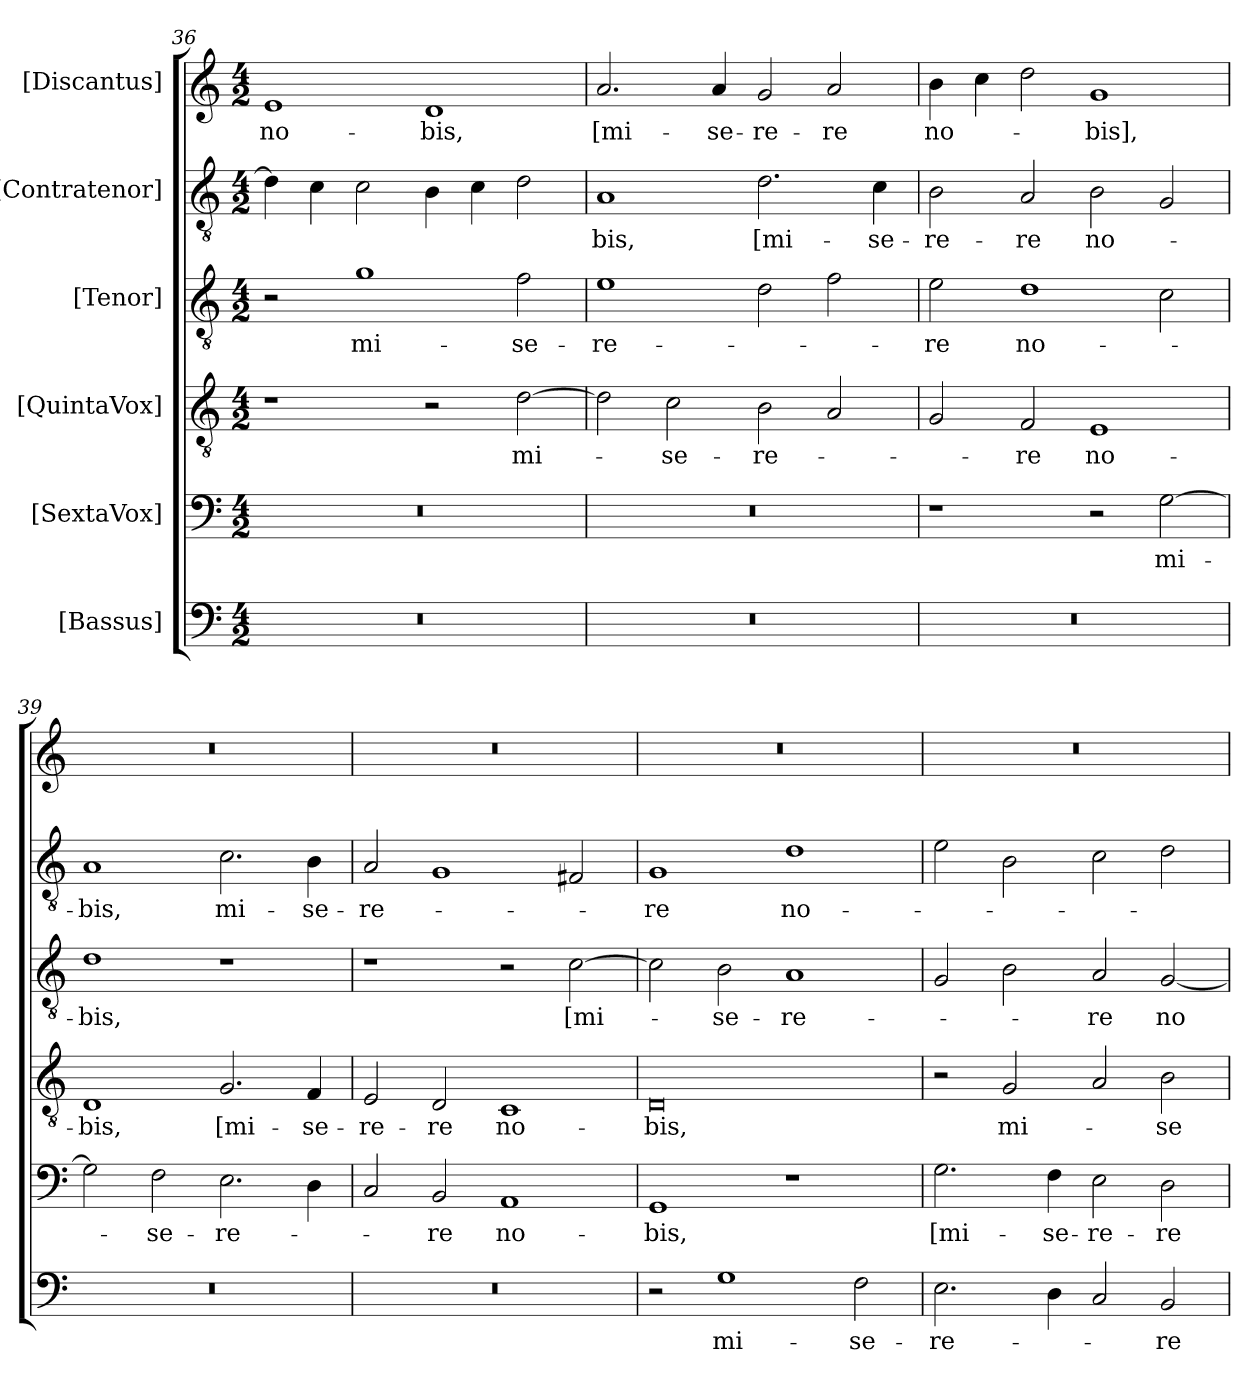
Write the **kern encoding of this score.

**kern	**text	**kern	**text	**kern	**text	**kern	**text	**kern	**text	**kern	**text
*part6	*part6	*part5	*part5	*part4	*part4	*part3	*part3	*part2	*part2	*part1	*part1
*staff6	*staff6	*staff5	*staff5	*staff4	*staff4	*staff3	*staff3	*staff2	*staff2	*staff1	*staff1
*I"[Bassus]	*	*I"[SextaVox]	*	*I"[QuintaVox]	*	*I"[Tenor]	*	*I"[Contratenor]	*	*I"[Discantus]	*
*clefF4	*	*clefF4	*	*clefGv2	*	*clefGv2	*	*clefGv2	*	*clefG2	*
*k[]	*	*k[]	*	*k[]	*	*k[]	*	*k[]	*	*k[]	*
*M4/2	*	*M4/2	*	*M4/2	*	*M4/2	*	*M4/2	*	*M4/2	*
=36	=36	=36	=36	=36	=36	=36	=36	=36	=36	=36	=36
0r	.	0r	.	1r	.	2r	.	4d\]	.	1e/	no-
.	.	.	.	.	.	.	.	4c\	.	.	.
.	.	.	.	.	.	1g\	mi-	2c\	.	.	.
.	.	.	.	2r	.	.	.	4B\	.	1d/	-bis,
.	.	.	.	.	.	.	.	4c\	.	.	.
.	.	.	.	[2d\	mi-	2f\	-se-	2d\	.	.	.
=37	=37	=37	=37	=37	=37	=37	=37	=37	=37	=37	=37
0r	.	0r	.	2d\]	.	1e\	-re-	1A/	-bis,	2.a/	[mi-
.	.	.	.	2c\	-se-	.	.	.	.	.	.
.	.	.	.	.	.	.	.	.	.	4a/	-se-
.	.	.	.	2B\	-re-	2d\	.	2.d\	[mi-	2g/	-re-
.	.	.	.	2A/	.	2f\	.	.	.	2a/	-re
.	.	.	.	.	.	.	.	4c\	-se-	.	.
=38	=38	=38	=38	=38	=38	=38	=38	=38	=38	=38	=38
0r	.	1r	.	2G/	.	2e\	-re	2B\	-re-	4b\	no-
.	.	.	.	.	.	.	.	.	.	4cc\	.
.	.	.	.	2F/	-re	1d\	no-	2A/	-re	2dd\	.
.	.	2r	.	1E/	no-	.	.	2B\	no-	1g/	-bis],
.	.	[2G\	mi-	.	.	2c\	.	2G/	.	.	.
=39	=39	=39	=39	=39	=39	=39	=39	=39	=39	=39	=39
0r	.	2G\]	.	1D/	-bis,	1d\	-bis,	1A/	-bis,	0r	.
.	.	2F\	-se-	.	.	.	.	.	.	.	.
.	.	2.E\	-re-	2.G/	[mi-	1r	.	2.c\	mi-	.	.
.	.	4D\	.	4F/	-se-	.	.	4B\	-se-	.	.
=40	=40	=40	=40	=40	=40	=40	=40	=40	=40	=40	=40
0r	.	2C/	.	2E/	-re-	1r	.	2A/	-re-	0r	.
.	.	2BB/	-re	2D/	-re	.	.	1G/	.	.	.
.	.	1AA/	no-	1C/	no-	2r	.	.	.	.	.
.	.	.	.	.	.	[2c\	[mi-	2F#X/	.	.	.
=41	=41	=41	=41	=41	=41	=41	=41	=41	=41	=41	=41
2r	.	1GG/	-bis,	0D/	-bis,	2c\]	.	1G/	-re	0r	.
1G\	mi-	.	.	.	.	2B\	-se-	.	.	.	.
.	.	1r	.	.	.	1A/	-re-	1d\	no-	.	.
2F\	-se-	.	.	.	.	.	.	.	.	.	.
=42	=42	=42	=42	=42	=42	=42	=42	=42	=42	=42	=42
2.E\	-re-	2.G\	[mi-	2r	.	2G/	.	2e\	.	0r	.
.	.	.	.	2G/	mi-	2B\	.	2B\	.	.	.
4D\	.	4F\	-se-	.	.	.	.	.	.	.	.
2C/	.	2E\	-re-	2A/	.	2A/	-re	2c\	.	.	.
2BB/	-re	2D\	-re	2B\	-se-	[2G/	no-	2d\	.	.	.
=	=	=	=	=	=	=	=	=	=	=	=
*-	*-	*-	*-	*-	*-	*-	*-	*-	*-	*-	*-
